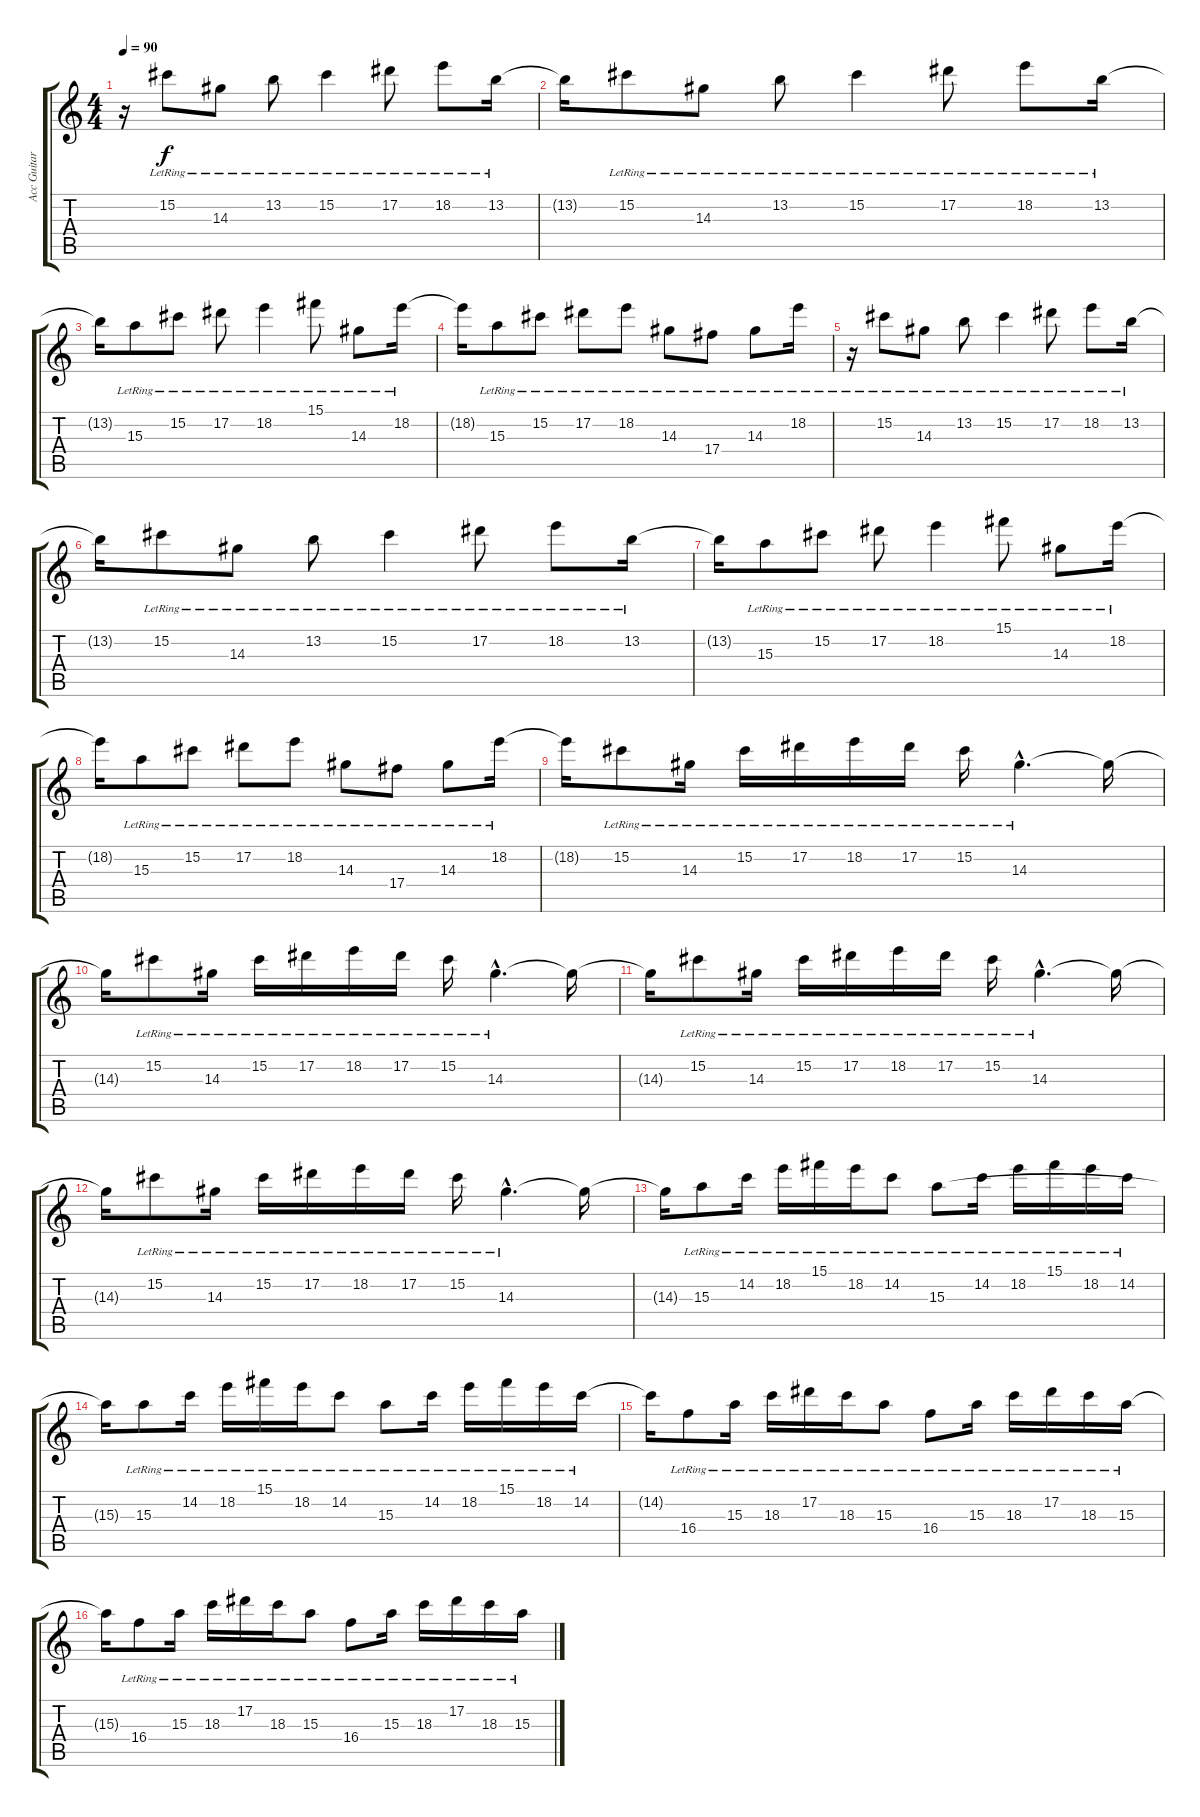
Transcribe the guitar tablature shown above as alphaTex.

\track ("Acc Guitar Delay 2" "Acc Guitar") {instrument acousticguitarsteel}
\staff {score tabs}
\tuning (Eb4 Bb3 Gb3 Db3 Ab2 Eb2) {hide}
\ts (4 4)
\tempo 90
\clef g2
\ks c
r.16{dy f instrument acousticguitarsteel} 15.2{lr}.8 14.3{lr}.8 13.2{lr}.8 15.2{lr}.4 17.2{lr}.8 18.2{lr}.8 13.2{lr}.16 |
13.2{t}.16 15.2{lr}.8 14.3{lr}.8 13.2{lr}.8 15.2{lr}.4 17.2{lr}.8 18.2{lr}.8 13.2{lr}.16 |
13.2{t}.16 15.3{lr}.8 15.2{lr}.8 17.2{lr}.8 18.2{lr}.4 15.1{lr}.8 14.3{lr}.8 18.2{lr}.16 |
18.2{t}.16 15.3{lr}.8 15.2{lr}.8 17.2{lr}.8 18.2{lr}.8 14.3{lr}.8 17.4{lr}.8 14.3{lr}.8 18.2{lr}.16 |
r.16 15.2{lr}.8 14.3{lr}.8 13.2{lr}.8 15.2{lr}.4 17.2{lr}.8 18.2{lr}.8 13.2{lr}.16 |
13.2{t}.16 15.2{lr}.8 14.3{lr}.8 13.2{lr}.8 15.2{lr}.4 17.2{lr}.8 18.2{lr}.8 13.2{lr}.16 |
13.2{t}.16 15.3{lr}.8 15.2{lr}.8 17.2{lr}.8 18.2{lr}.4 15.1{lr}.8 14.3{lr}.8 18.2{lr}.16 |
18.2{t}.16 15.3{lr}.8 15.2{lr}.8 17.2{lr}.8 18.2{lr}.8 14.3{lr}.8 17.4{lr}.8 14.3{lr}.8 18.2{lr}.16 |
18.2{t}.16 15.2{lr}.8 14.3{lr}.16 15.2{lr}.16 17.2{lr}.16 18.2{lr}.16 17.2{lr}.16 15.2{lr}.16 14.3{hac lr}.4{d} 14.3{t}.16 |
14.3{t}.16 15.2{lr}.8 14.3{lr}.16 15.2{lr}.16 17.2{lr}.16 18.2{lr}.16 17.2{lr}.16 15.2{lr}.16 14.3{hac lr}.4{d} 14.3{t}.16 |
14.3{t}.16 15.2{lr}.8 14.3{lr}.16 15.2{lr}.16 17.2{lr}.16 18.2{lr}.16 17.2{lr}.16 15.2{lr}.16 14.3{hac lr}.4{d} 14.3{t}.16 |
14.3{t}.16 15.2{lr}.8 14.3{lr}.16 15.2{lr}.16 17.2{lr}.16 18.2{lr}.16 17.2{lr}.16 15.2{lr}.16 14.3{hac lr}.4{d} 14.3{t}.16 |
14.3{t}.16 15.3{lr}.8 14.2{lr}.16 18.2{lr}.16 15.1{lr}.16 18.2{lr}.16 14.2{lr}.8 15.3{lr}.8 14.2{lr}.16 18.2{lr}.16 15.1{lr}.16 18.2{lr}.16 14.2{lr}.16 |
15.3{t}.16 15.3{lr}.8 14.2{lr}.16 18.2{lr}.16 15.1{lr}.16 18.2{lr}.16 14.2{lr}.8 15.3{lr}.8 14.2{lr}.16 18.2{lr}.16 15.1{lr}.16 18.2{lr}.16 14.2{lr}.16 |
14.2{t}.16 16.4{lr}.8 15.3{lr}.16 18.3{lr}.16 17.2{lr}.16 18.3{lr}.16 15.3{lr}.8 16.4{lr}.8 15.3{lr}.16 18.3{lr}.16 17.2{lr}.16 18.3{lr}.16 15.3{lr}.16 |
15.3{t}.16 16.4{lr}.8 15.3{lr}.16 18.3{lr}.16 17.2{lr}.16 18.3{lr}.16 15.3{lr}.8 16.4{lr}.8 15.3{lr}.16 18.3{lr}.16 17.2{lr}.16 18.3{lr}.16 15.3{lr}.16
